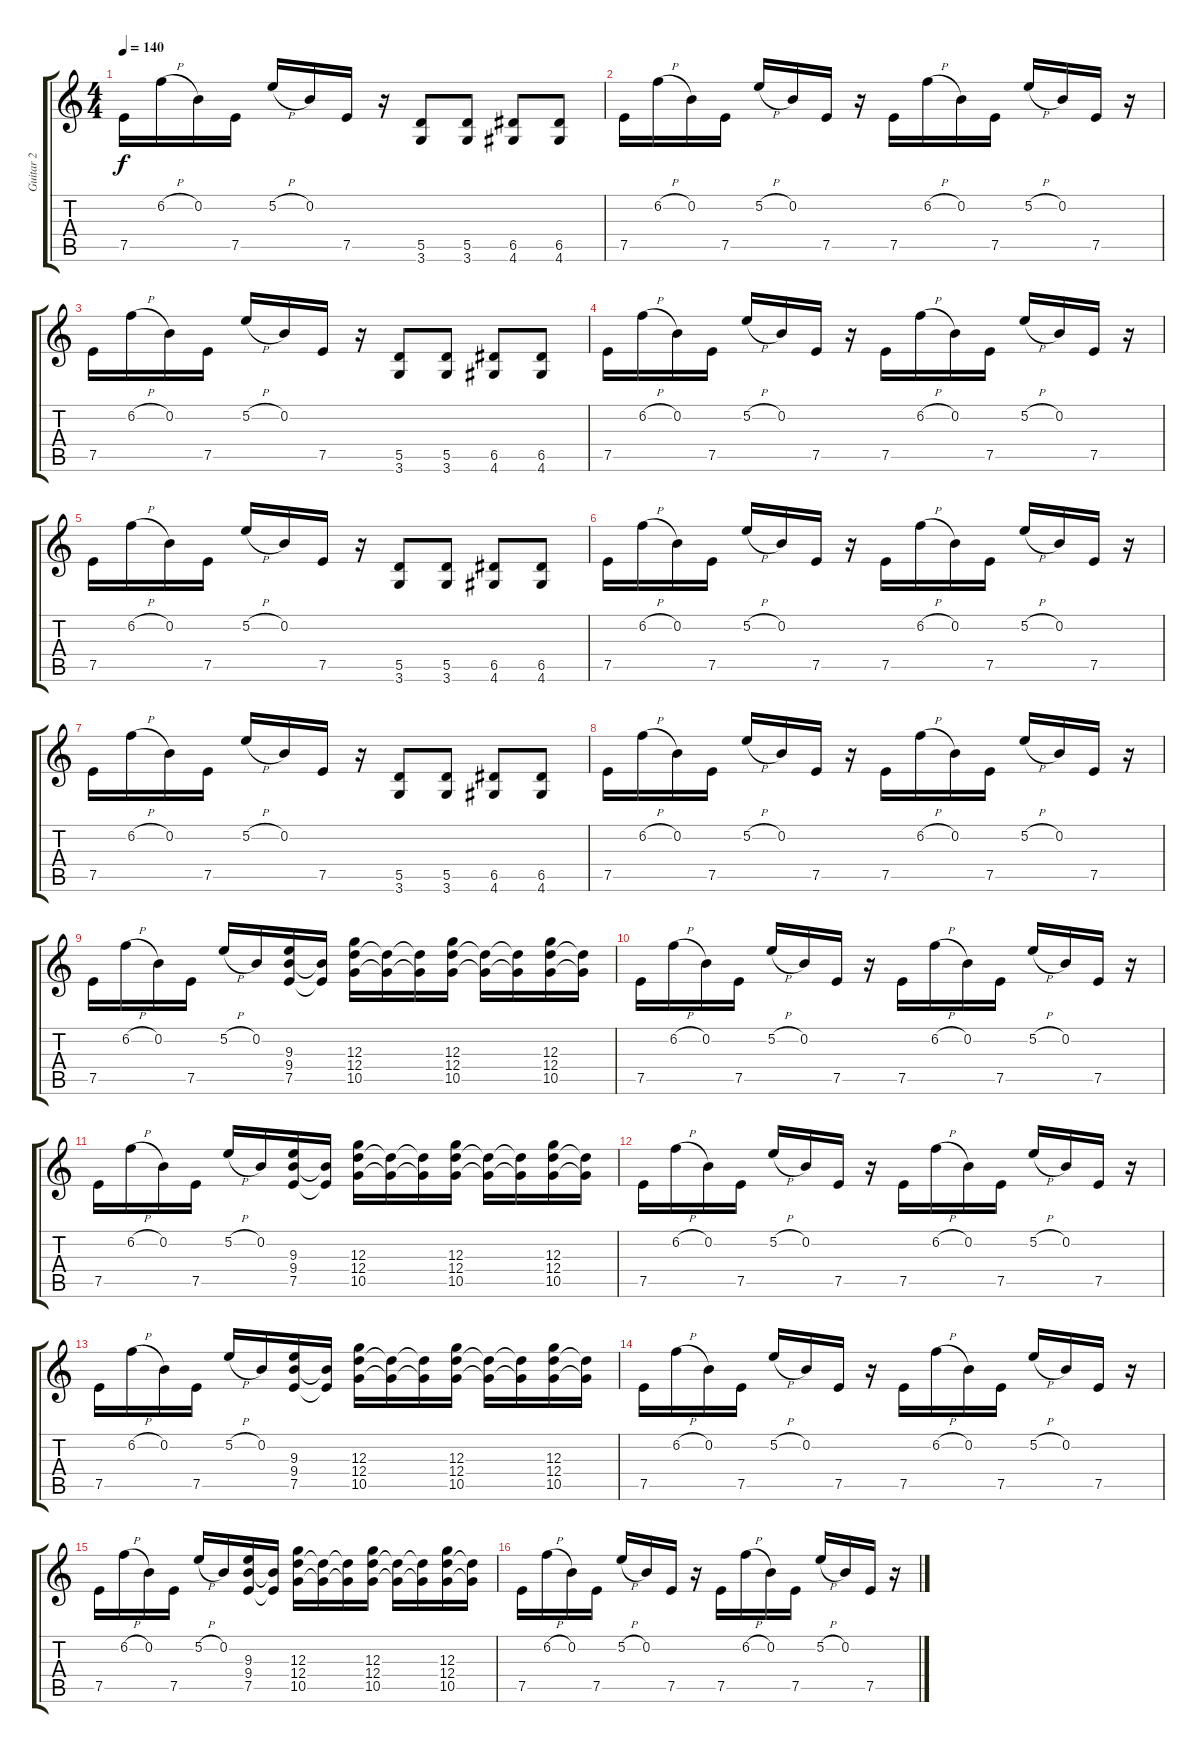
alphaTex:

\track ("Guitar 2" "Guitar 2") {instrument overdrivenguitar}
\staff {score tabs}
\tuning (E4 B3 G3 D3 A2 E2) {hide}
\ts (4 4)
\tempo 140
\clef g2
\ks c
7.5.16{dy f} 6.2{h}.16 0.2.16 7.5.16 5.2{h}.16 0.2.16 7.5.16 r.16 (5.5 3.6).8 (5.5 3.6).8 (6.5 4.6).8 (6.5 4.6).8 |
7.5.16 6.2{h}.16 0.2.16 7.5.16 5.2{h}.16 0.2.16 7.5.16 r.16 7.5.16 6.2{h}.16 0.2.16 7.5.16 5.2{h}.16 0.2.16 7.5.16 r.16 |
7.5.16 6.2{h}.16 0.2.16 7.5.16 5.2{h}.16 0.2.16 7.5.16 r.16 (5.5 3.6).8 (5.5 3.6).8 (6.5 4.6).8 (6.5 4.6).8 |
7.5.16 6.2{h}.16 0.2.16 7.5.16 5.2{h}.16 0.2.16 7.5.16 r.16 7.5.16 6.2{h}.16 0.2.16 7.5.16 5.2{h}.16 0.2.16 7.5.16 r.16 |
7.5.16 6.2{h}.16 0.2.16 7.5.16 5.2{h}.16 0.2.16 7.5.16 r.16 (5.5 3.6).8 (5.5 3.6).8 (6.5 4.6).8 (6.5 4.6).8 |
7.5.16 6.2{h}.16 0.2.16 7.5.16 5.2{h}.16 0.2.16 7.5.16 r.16 7.5.16 6.2{h}.16 0.2.16 7.5.16 5.2{h}.16 0.2.16 7.5.16 r.16 |
7.5.16 6.2{h}.16 0.2.16 7.5.16 5.2{h}.16 0.2.16 7.5.16 r.16 (5.5 3.6).8 (5.5 3.6).8 (6.5 4.6).8 (6.5 4.6).8 |
7.5.16 6.2{h}.16 0.2.16 7.5.16 5.2{h}.16 0.2.16 7.5.16 r.16 7.5.16 6.2{h}.16 0.2.16 7.5.16 5.2{h}.16 0.2.16 7.5.16 r.16 |
7.5.16 6.2{h}.16 0.2.16 7.5.16 5.2{h}.16 0.2.16 (9.3 9.4 7.5).16 (9.4{t} 7.5{t}).16 (12.3 12.4 10.5).16 (12.4{t} 10.5{t}).16 (12.4{t} 10.5{t}).16 (12.3 12.4 10.5).16 (12.4{t} 10.5{t}).16 (12.4{t} 10.5{t}).16 (12.3 12.4 10.5).16 (12.4{t} 10.5{t}).16 |
7.5.16 6.2{h}.16 0.2.16 7.5.16 5.2{h}.16 0.2.16 7.5.16 r.16 7.5.16 6.2{h}.16 0.2.16 7.5.16 5.2{h}.16 0.2.16 7.5.16 r.16 |
7.5.16 6.2{h}.16 0.2.16 7.5.16 5.2{h}.16 0.2.16 (9.3 9.4 7.5).16 (9.4{t} 7.5{t}).16 (12.3 12.4 10.5).16 (12.4{t} 10.5{t}).16 (12.4{t} 10.5{t}).16 (12.3 12.4 10.5).16 (12.4{t} 10.5{t}).16 (12.4{t} 10.5{t}).16 (12.3 12.4 10.5).16 (12.4{t} 10.5{t}).16 |
7.5.16 6.2{h}.16 0.2.16 7.5.16 5.2{h}.16 0.2.16 7.5.16 r.16 7.5.16 6.2{h}.16 0.2.16 7.5.16 5.2{h}.16 0.2.16 7.5.16 r.16 |
7.5.16 6.2{h}.16 0.2.16 7.5.16 5.2{h}.16 0.2.16 (9.3 9.4 7.5).16 (9.4{t} 7.5{t}).16 (12.3 12.4 10.5).16 (12.4{t} 10.5{t}).16 (12.4{t} 10.5{t}).16 (12.3 12.4 10.5).16 (12.4{t} 10.5{t}).16 (12.4{t} 10.5{t}).16 (12.3 12.4 10.5).16 (12.4{t} 10.5{t}).16 |
7.5.16 6.2{h}.16 0.2.16 7.5.16 5.2{h}.16 0.2.16 7.5.16 r.16 7.5.16 6.2{h}.16 0.2.16 7.5.16 5.2{h}.16 0.2.16 7.5.16 r.16 |
7.5.16 6.2{h}.16 0.2.16 7.5.16 5.2{h}.16 0.2.16 (9.3 9.4 7.5).16 (9.4{t} 7.5{t}).16 (12.3 12.4 10.5).16 (12.4{t} 10.5{t}).16 (12.4{t} 10.5{t}).16 (12.3 12.4 10.5).16 (12.4{t} 10.5{t}).16 (12.4{t} 10.5{t}).16 (12.3 12.4 10.5).16 (12.4{t} 10.5{t}).16 |
7.5.16 6.2{h}.16 0.2.16 7.5.16 5.2{h}.16 0.2.16 7.5.16 r.16 7.5.16 6.2{h}.16 0.2.16 7.5.16 5.2{h}.16 0.2.16 7.5.16 r.16
